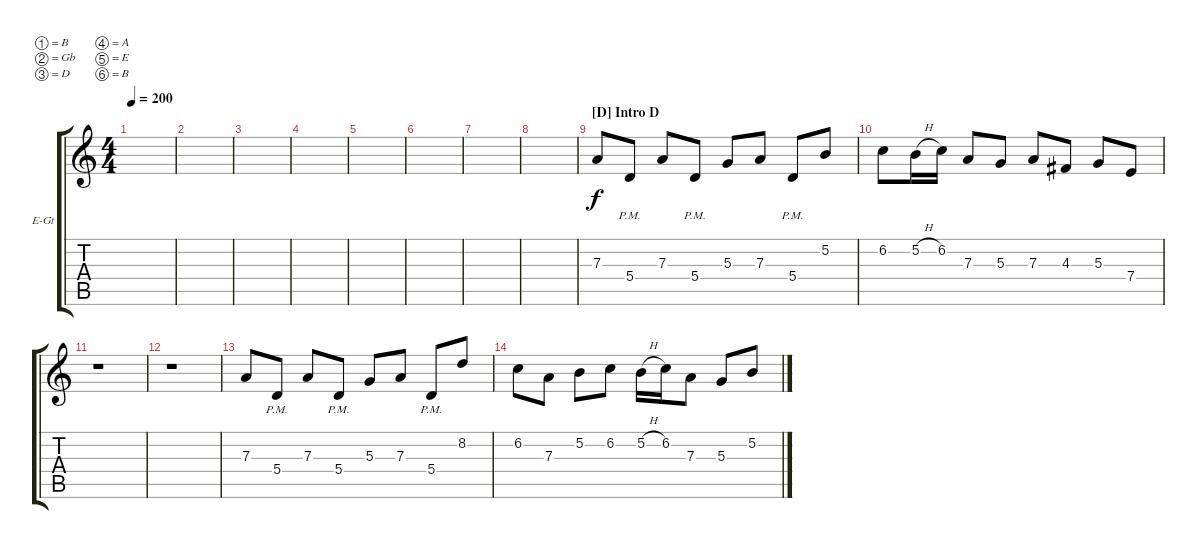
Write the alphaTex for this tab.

\defaultSystemsLayout 4
\bracketExtendMode groupsimilarinstruments
\firstSystemTrackNameOrientation horizontal
\otherSystemsTrackNameOrientation horizontal
\track ("Lead Melody Guitar" "E-Gt") {instrument overdrivenguitar}
\staff {score tabs}
\tuning (B3 Gb3 D3 A2 E2 B1)
\ts (4 4)
\tempo 200
\clef g2
\scale
0.333333
\ks c
|
\scale
0.333333 |
\scale
0.333333 |
\scale
0.333333 |
\scale
0.333333 |
\scale
0.333333 |
\scale
0.333333 |
\scale
0.333333 |
\section ("D" "Intro D")
\scale
0.333333 7.3.8 5.4{pm}.8 7.3.8 5.4{pm}.8 5.3.8 7.3.8 5.4{pm}.8 5.2.8 |
\scale
0.333333 6.2.8 5.2{h}.16 6.2.16 7.3.8 5.3.8 7.3.8 4.3.8 5.3.8 7.4.8 |
\scale
0.333333 r.1 |
\scale
0.333333 r.1 |
\scale
0.333333 7.3.8 5.4{pm}.8 7.3.8 5.4{pm}.8 5.3.8 7.3.8 5.4{pm}.8 8.2.8 |
\scale
0.333333 6.2.8 7.3.8 5.2.8 6.2.8 5.2{h}.16 6.2.16 7.3.8 5.3.8 5.2.8 |
\scale
0.333333 |
\scale
0.333333
